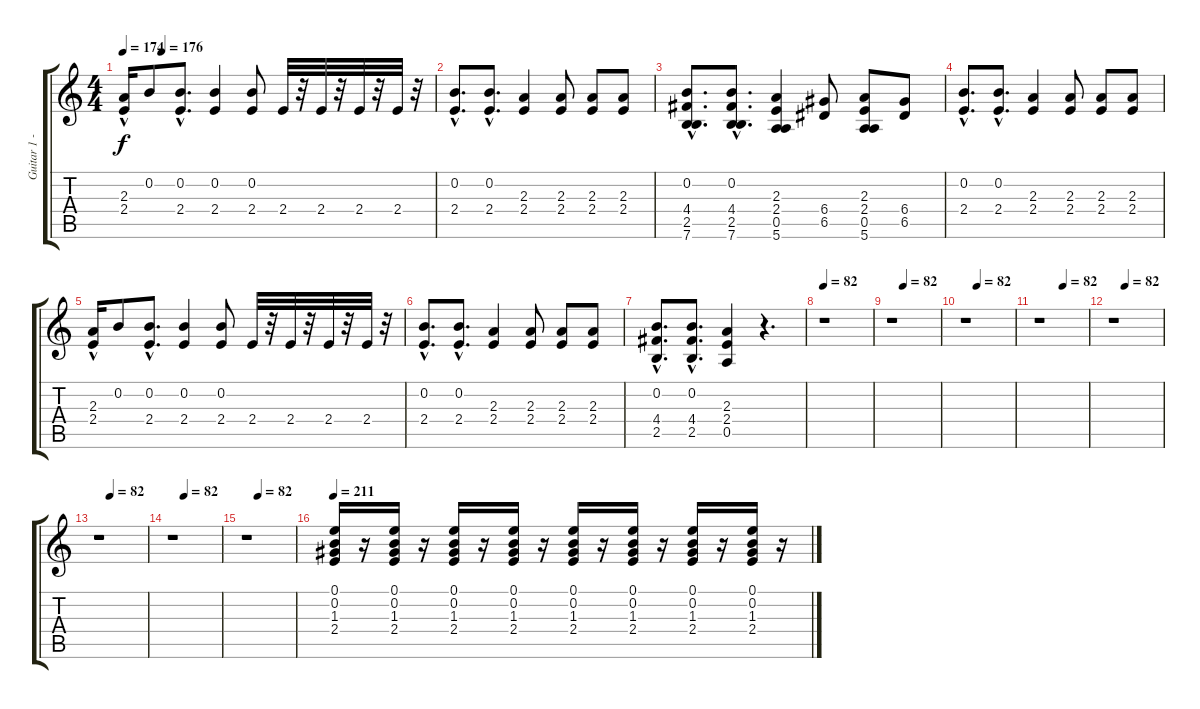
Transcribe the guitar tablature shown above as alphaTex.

\track ("Guitar 1 - El Hefe" "Guitar 1 -") {instrument overdrivenguitar}
\staff {score tabs}
\tuning (E4 B3 G3 D3 A2 E2) {hide}
\ts (4 4)
\tempo 174
\tempo (176 0.125)
\clef g2
\ks c
(2.3 2.4{hac}).16{dy f} 0.2.8 (0.2{hac} 2.4{hac}).8{d} (0.2 2.4).4 (0.2 2.4).8 2.4.32 r.32 2.4.32 r.32 2.4.32 r.32 2.4.32 r.32 |
(0.2{hac} 2.4{hac}).8{d} (0.2{hac} 2.4{hac}).8{d} (2.3 2.4).4 (2.3 2.4).8 (2.3 2.4).8 (2.3 2.4).8 |
(0.2{hac} 4.4{hac} 2.5{hac} 7.6{hac}).8{d} (0.2{hac} 4.4{hac} 2.5{hac} 7.6{hac}).8{d} (2.3 2.4 0.5 5.6).4 (6.4 6.5).8 (2.3 2.4 0.5 5.6).8 (6.4 6.5).8 |
(0.2{hac} 2.4{hac}).8{d} (0.2{hac} 2.4{hac}).8{d} (2.3 2.4).4 (2.3 2.4).8 (2.3 2.4).8 (2.3 2.4).8 |
(2.3 2.4{hac}).16 0.2.8 (0.2{hac} 2.4{hac}).8{d} (0.2 2.4).4 (0.2 2.4).8 2.4.32 r.32 2.4.32 r.32 2.4.32 r.32 2.4.32 r.32 |
(0.2{hac} 2.4{hac}).8{d} (0.2{hac} 2.4{hac}).8{d} (2.3 2.4).4 (2.3 2.4).8 (2.3 2.4).8 (2.3 2.4).8 |
(0.2{hac} 4.4{hac} 2.5{hac}).8{d} (0.2{hac} 4.4{hac} 2.5{hac}).8{d} (2.3 2.4 0.5).4 r.4{d} |
\tempo 82
r.1 |
\tempo (82 0.25)
r.1 |
\tempo (82 0.25)
r.1 |
\tempo (82 0.5)
r.1 |
\tempo (82 0.25)
r.1 |
\tempo (82 0.25)
r.1 |
\tempo (82 0.25)
r.1 |
\tempo (82 0.25)
r.1 |
\tempo 211
(0.1 0.2 1.3 2.4).16 r.16 (0.1 0.2 1.3 2.4).16 r.16 (0.1 0.2 1.3 2.4).16 r.16 (0.1 0.2 1.3 2.4).16 r.16 (0.1 0.2 1.3 2.4).16 r.16 (0.1 0.2 1.3 2.4).16 r.16 (0.1 0.2 1.3 2.4).16 r.16 (0.1 0.2 1.3 2.4).16 r.16
